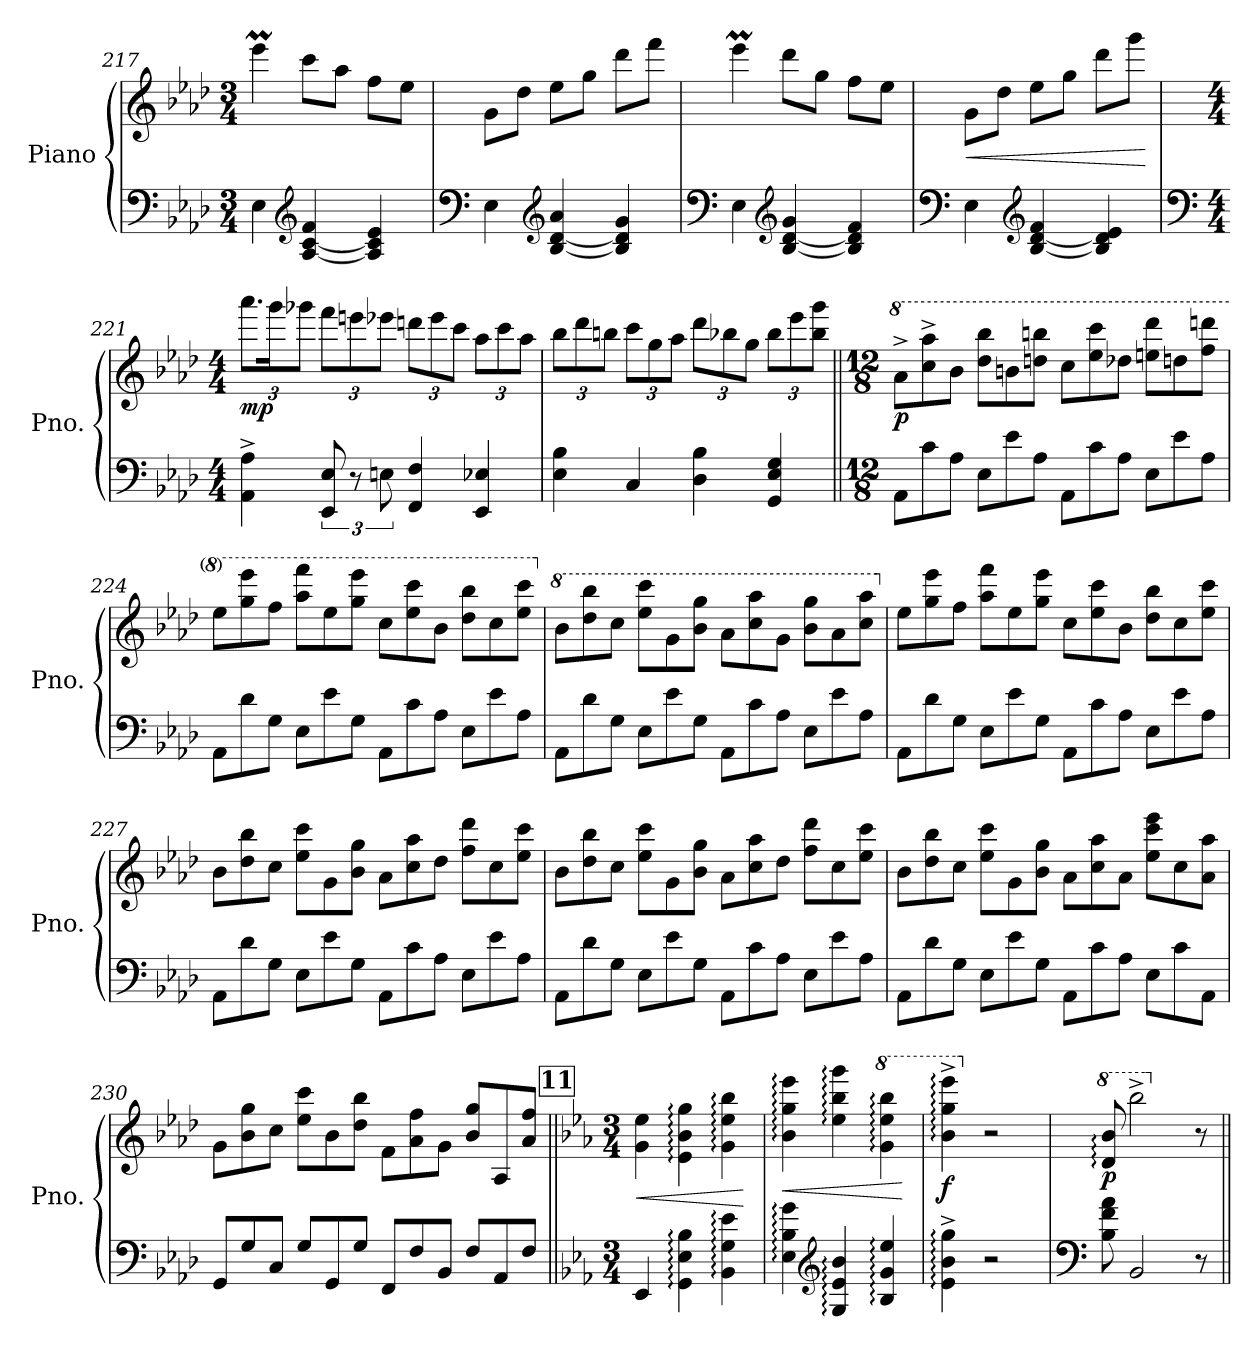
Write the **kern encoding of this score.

**kern	**kern	**dynam
*part1	*part1	*part1
*staff2	*staff1	*staff1/2
*I"Piano	*	*
*I'Pno.	*	*
*clefF4	*clefG2	*
*k[b-e-a-d-]	*k[b-e-a-d-]	*
*M3/4	*M3/4	*
=217	=217	=217
4E-\	4eee-M\	.
*clefG2	*	*
[4A-/ [4c/ 4f/	8ccc\L	.
.	8aa-\J	.
4A-/] 4c/] 4e-/	8ff\L	.
.	8ee-\J	.
=218	=218	=218
*clefF4	*	*
4E-\	8g\L	.
.	8dd-\J	.
*clefG2	*	*
[4B-/ [4d-/ 4a-/	8ee-\L	.
.	8gg\J	.
4B-/] 4d-/] 4g/	8ddd-\L	.
.	8fff\J	.
!!LO:PB:g=z
=219	=219	=219
*clefF4	*	*
4E-\	4eee-M\	.
*clefG2	*	*
[4B-/ [4d-/ 4g/	8ddd-\L	.
.	8gg\J	.
4B-/] 4d-/] 4f/	8ff\L	.
.	8ee-\J	.
=220	=220	=220
*clefF4	*	*
!	!	!LO:HP:b
4E-\	8g\L	<
.	8dd-\J	.
*clefG2	*	*
[4B-/ [4d-/ 4f/	8ee-\L	.
*	*MM192	*
.	8gg\J	.
4B-/] 4d-/] 4e-/	8ddd-\L	.
.	8ggg\J	.
.	.	[
=221	=221	=221
*clefF4	*	*
*M4/4	*M4/4	*
*	*Xbrackettup	*
*	*MM144	*
!	!	!LO:DY:b
4AA-\^ 4A-\^	12.aaa-\L	mp
.	24ggg\K	.
.	12ggg-X\J	.
12EE-/ 12E-/	12fff\L	.
12r	12eeen\	.
12En\	12eee-X\J	.
4FF/ 4F/	12dddn\L	.
.	12eee-\	.
.	12ccc\J	.
4EE-/ 4E-X/	12aa-\L	.
.	12ccc\	.
.	12aa-\J	.
!!LO:LB:g=z
=222	=222	=222
4E-\ 4B-\	12bb-\L	.
.	12ddd-\	.
.	12bbn\J	.
4C/	12ccc\L	.
.	12gg\	.
.	12aa-\J	.
*	*MM132	*
4D-\ 4B-\	12ddd-\L	.
.	12bb-X\	.
.	12gg\J	.
4GG/ 4E-/ 4G/	12bb-\L	.
.	12eee-\	.
.	12bb-\ 12ggg\J	.
=223||	=223||	=223||
!!LO:REH:place=s1:a:B:fs=14:t=10
*M12/8	*M12/8	*
*	*8va	*
*	*MM186	*
!	!	!LO:DY:b
8AA-\L	8aa-^\L	p
8c\	8ccc\^ 8aaa-\^	.
8A-\J	8bb-\J	.
*	*MM234	*
8E-\L	8ddd-\ 8bbb-\L	.
8e-\	8bbn\	.
8A-\J	8dddn\ 8bbbn\J	.
8AA-\L	8ccc\L	.
8c\	8eee-\ 8cccc\	.
8A-\J	8ddd-X\J	.
8E-\L	8eeen\ 8dddd-\L	.
8e-\	8dddn\	.
8A-\J	8fff\ 8ddddn\J	.
=224	=224	=224
8AA-\L	8eee-\L	.
8d-\	8ggg\ 8eeee-\	.
8G\J	8fff\J	.
8E-\L	8aaa-\ 8ffff\L	.
8e-\	8eee-\	.
8G\J	8ggg\ 8eeee-\J	.
8AA-\L	8ccc\L	.
8c\	8eee-\ 8cccc\	.
8A-\J	8bb-\J	.
8E-\L	8ddd-\ 8bbb-\L	.
8e-\	8ccc\	.
8A-\J	8eee-\ 8cccc\J	.
!!LO:LB:g=z
=225	=225	=225
*	*X8va	*
*	*8va	*
8AA-\L	8bb-\L	.
8d-\	8ddd-\ 8bbb-\	.
8G\J	8ccc\J	.
8E-\L	8eee-\ 8cccc\L	.
8e-\	8gg\	.
8G\J	8bb-\ 8ggg\J	.
8AA-\L	8aa-\L	.
8c\	8ccc\ 8aaa-\	.
8A-\J	8gg\J	.
8E-\L	8bb-\ 8ggg\L	.
8e-\	8aa-\	.
8A-\J	8ccc\ 8aaa-\J	.
=226	=226	=226
*	*X8va	*
8AA-\L	8ee-\L	.
8d-\	8gg\ 8eee-\	.
8G\J	8ff\J	.
8E-\L	8aa-\ 8fff\L	.
8e-\	8ee-\	.
8G\J	8gg\ 8eee-\J	.
8AA-\L	8cc\L	.
8c\	8ee-\ 8ccc\	.
8A-\J	8b-\J	.
8E-\L	8dd-\ 8bb-\L	.
8e-\	8cc\	.
8A-\J	8ee-\ 8ccc\J	.
=227	=227	=227
8AA-\L	8b-\L	.
8d-\	8dd-\ 8bb-\	.
8G\J	8cc\J	.
8E-\L	8ee-\ 8ccc\L	.
8e-\	8g\	.
8G\J	8b-\ 8gg\J	.
8AA-\L	8a-\L	.
8c\	8cc\ 8aa-\	.
8A-\J	8dd-\J	.
8E-\L	8ff\ 8ddd-\L	.
8e-\	8cc\	.
8A-\J	8ee-\ 8ccc\J	.
!!LO:LB:g=z
=228	=228	=228
8AA-\L	8b-\L	.
8d-\	8dd-\ 8bb-\	.
8G\J	8cc\J	.
8E-\L	8ee-\ 8ccc\L	.
8e-\	8g\	.
8G\J	8b-\ 8gg\J	.
8AA-\L	8a-\L	.
8c\	8cc\ 8aa-\	.
8A-\J	8dd-\J	.
8E-\L	8ff\ 8ddd-\L	.
8e-\	8cc\	.
8A-\J	8ee-\ 8ccc\J	.
=229	=229	=229
*	*MM216	*
8AA-\L	8b-\L	.
8d-\	8dd-\ 8bb-\	.
8G\J	8cc\J	.
8E-\L	8ee-\ 8ccc\L	.
8e-\	8g\	.
8G\J	8b-\ 8gg\J	.
8AA-\L	8a-\L	.
8c\	8cc\ 8aa-\	.
8A-\J	8a-\J	.
8E-\L	8ee-\ 8ccc\ 8eee-\L	.
8c\	8cc\	.
8AA-\J	8a-\ 8aa-\J	.
=230	=230	=230
*	*MM198	*
8GG/L	8g\L	.
8G/	8b-\ 8gg\	.
8C/J	8cc\J	.
8G/L	8ee-\ 8ccc\L	.
8GG/	8b-\	.
8G/J	8dd-\ 8bb-\J	.
*	*MM192	*
8FF/L	8f\L	.
8F/	8a-\ 8ff\	.
8BB-/J	8g\J	.
8F/L	8b-/ 8gg/L	.
8AA-/	8A-/	.
8F/J	8a-/ 8ff/J	.
!!LO:REH:place=s1:a:B:fs=14:t=11
=231||	=231||	=231||
*k[b-e-a-]	*k[b-e-a-]	*
*M3/4	*M3/4	*
!	!	!LO:HP:b
4EE-/	4g\ 4ee-\	<
4GG\: 4E-\: 4B-\:	4e-\: 4b-\: 4gg\:	.
4BB-\: 4G\: 4e-\:	4g\: 4ee-\: 4bb-\:	.
.	.	[
!!LO:LB:g=z
=232	=232	=232
!	!	!LO:HP:b
4E-\: 4B-\: 4g\:	4b-\: 4gg\: 4eee-\:	<
*clefG2	*	*
4G/: 4e-/: 4b-/:	4ee-\: 4bb-\: 4ggg\:	.
*	*8va	*
4B-/: 4g/: 4ee-/:	4gg\: 4eee-\: 4bbb-\:	.
.	.	[
=233	=233	=233
*	*MM162	*
!	!	!LO:DY:b
4e-\:^ 4b-\:^ 4gg\:^	4bb-\:^ 4ggg\:^ 4eeee-\:^	f
*	*X8va	*
2r	2r	.
=234	=234	=234
*clefF4	*	*
*	*8va	*
!	!	!LO:DY:b
8B-\ 8f\ 8a-\	8dd/: 8bb-/:	p
2BB-/	2bbb-^\	.
*	*X8va	*
8r	8r	.
=||	=||	=||
*-	*-	*-
